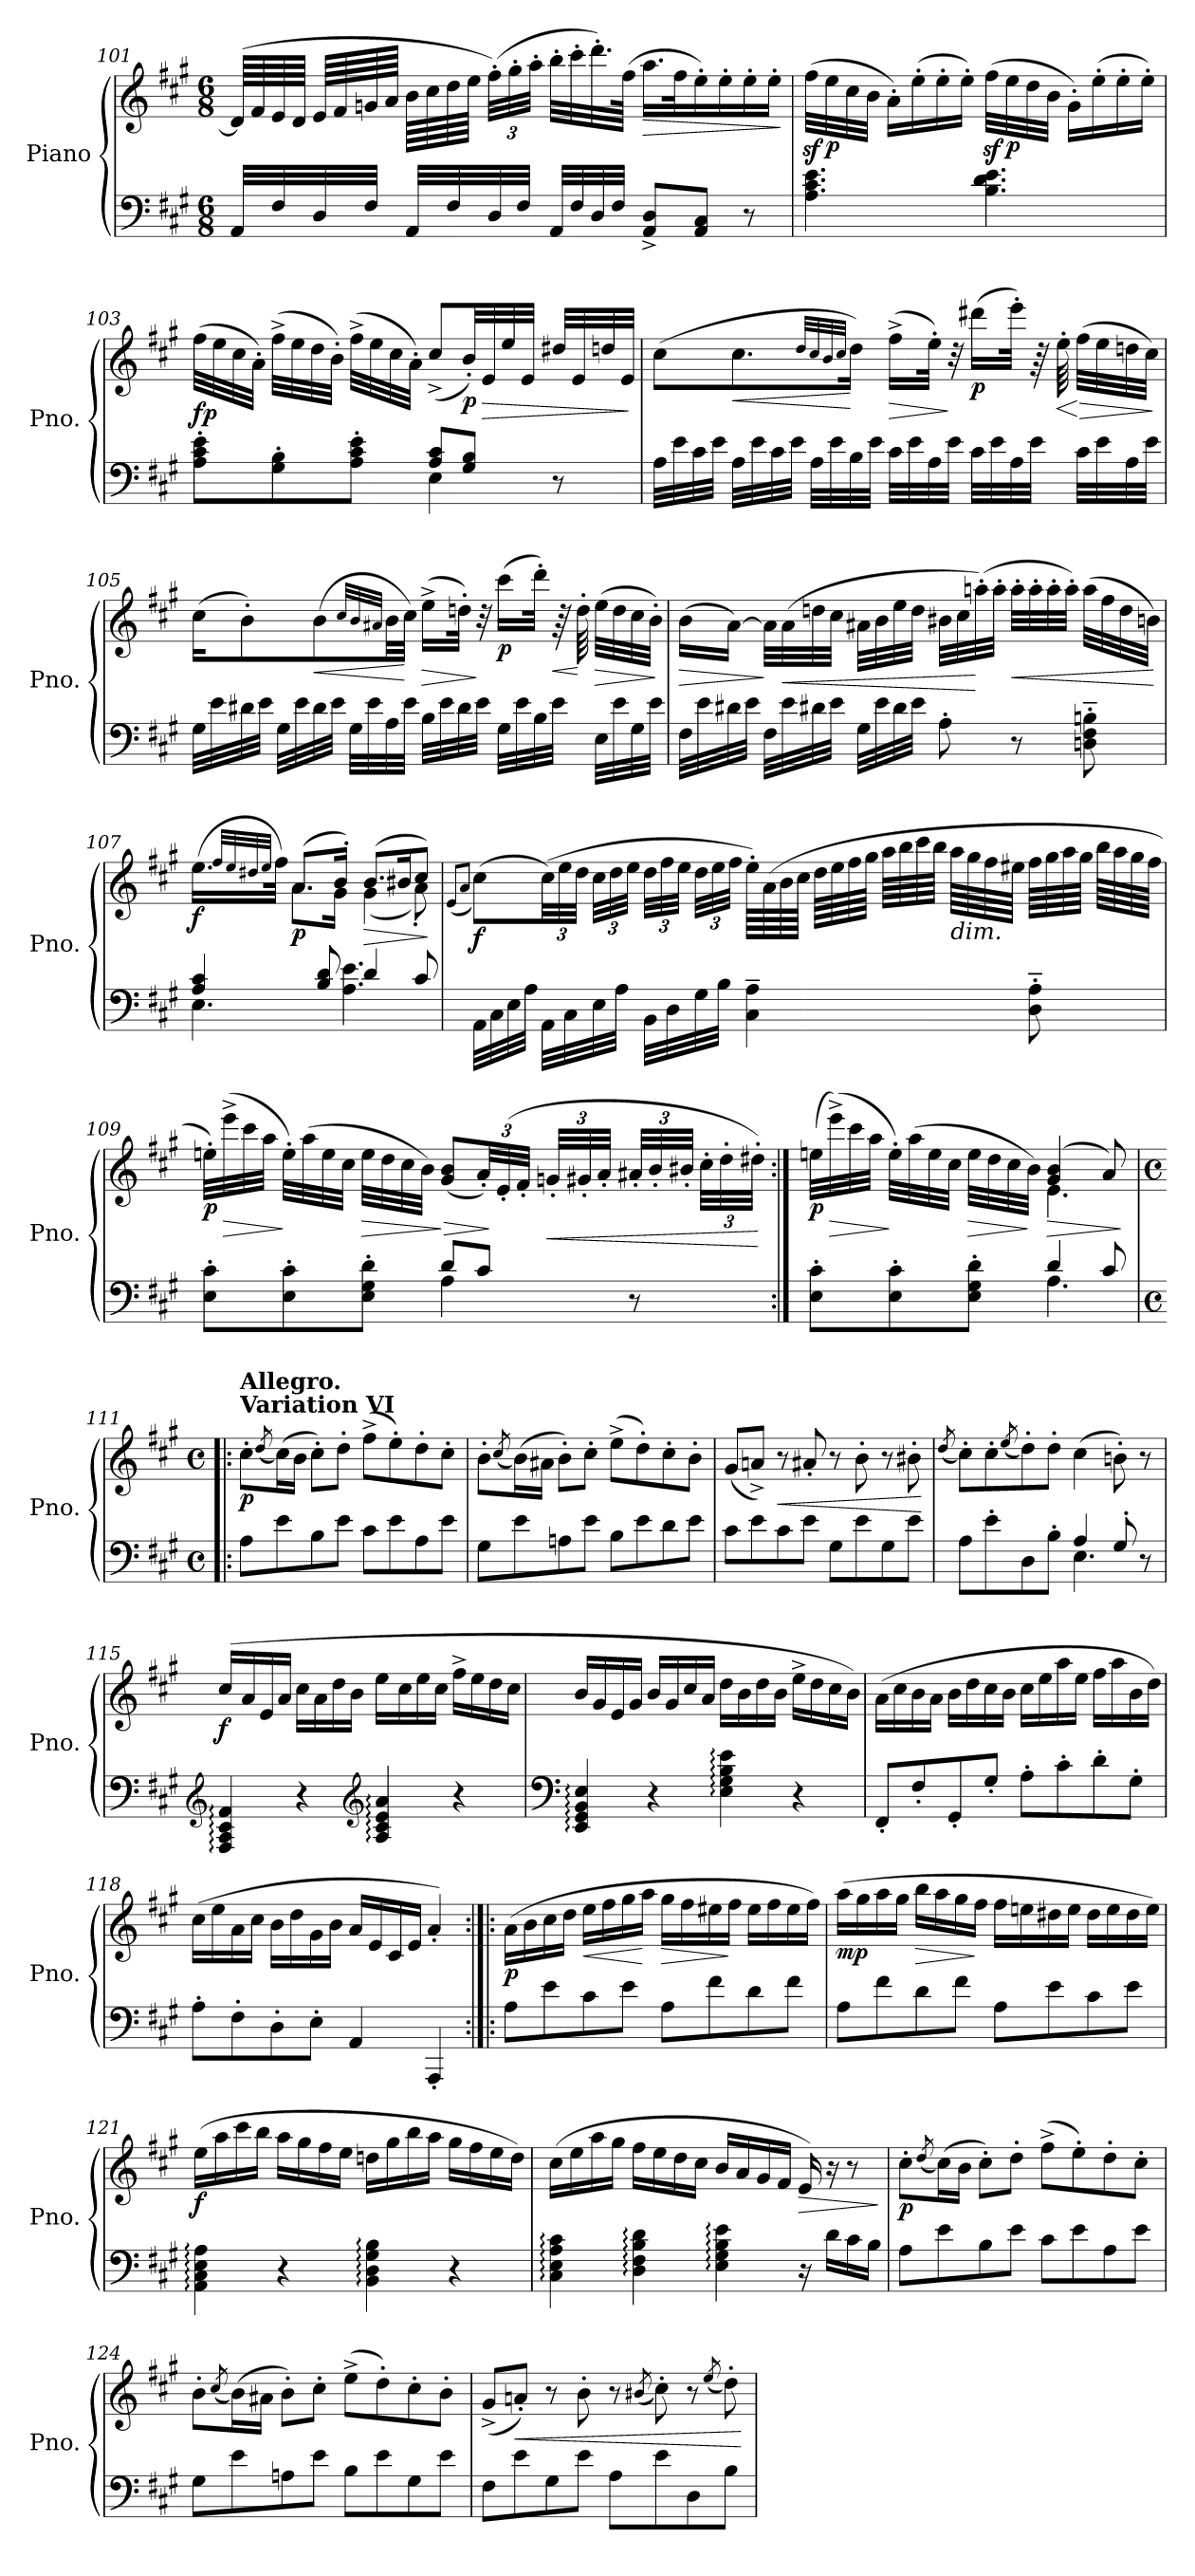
**kern	**kern	**dynam
*part1	*part1	*part1
*staff2	*staff1	*staff1/2
*I"Piano	*	*
*I'Pno.	*	*
*clefF4	*clefG2	*
*k[f#c#g#]	*k[f#c#g#]	*
*M6/8	*M6/8	*
=101	=101	=101
32AA/LLL	(64d/LLLL]	.
.	64f#/	.
32F#/	64e/	.
.	64d/JJJJ	.
32D/	64e/LLLL	.
.	64f#/	.
32F#/JJJ	64gn/	.
.	64a/JJJJ	.
32AA/LLL	64b\LLLL	.
.	64cc#\	.
32F#/	64dd\	.
.	64ee\JJJJ	.
*	*Xbrackettup	*
32D/	(48ff#'\LLL)	.
.	48gg#'\	.
32F#/JJJ	.	.
.	48aa'\JJJ	.
32AA/LLL	32bb'\LLL	.
32F#/	32ccc#'\	.
32D/	32.ddd'\)	.
32F#/JJJ	.	.
.	(64ff#\JJJk	.
!	!	!LO:HP:b
8AA/^> 8D/^>L	16.aa\LL	>
.	32ff#\K	.
8AA/ 8C#/J	16ee'\)	.
.	16ee'\	.
8r	16ee'\	.
.	16ee'\JJ	.
.	.	]
=102	=102	=102
4.A\ 4.c#\ 4.e\	(32ff#z<\LLL	.
!	!	!LO:DY:b
.	32ee\	p
.	32cc#\	.
.	32b\JJJ	.
.	16a'\LL)	.
.	(16ee'\	.
.	16ee'\	.
.	16ee'\JJ)	.
4.B\ 4.d\ 4.e\	(32ff#z<\LLL	.
!	!	!LO:DY:b
.	32ee\	p
.	32dd\	.
.	32b\JJJ	.
.	16g#'\LL)	.
.	(16ee'\	.
.	16ee'\	.
.	16ee'\JJ)	.
=103	=103	=103
*^	*	*
!	!	!	!LO:DY:b
8A\' 8c#\' 8e\'L	4.ryy	(32ff#\LLL	fp
.	.	32ee\	.
.	.	32cc#\	.
.	.	32a'\JJJ)	.
8G#\' 8B\'	.	(32ff#^\LLL	.
.	.	32ee\	.
.	.	32dd\	.
.	.	32b'\JJJ)	.
8A\' 8c#\' 8e\'J	.	(32ff#^\LLL	.
.	.	32ee\	.
.	.	32cc#\	.
.	.	32a'\JJJ)	.
8A/ 8c#/L	4E\	(8cc#^>/L	.
!	!	!	!LO:DY:b
8G#/ 8B/J	.	32b'/LL)	p
!	!	!	!LO:HP:b
.	.	32e/	>
.	.	32ee/	.
.	.	32e/JJJ	.
8r	8ryy	32dd#X/LLL	.
.	.	32e/	.
.	.	32ddn/	.
.	.	32e/JJJ	.
*v	*v	*	*
.	.	]
=104	=104	=104
32A\LLL	(8cc#\L	.
32e\	.	.
32c#\	.	.
32e\JJJ	.	.
!	!	!LO:HP:b
32A\LLL	8.cc#\	<
32e\	.	.
32c#\	.	.
32e\JJJ	.	.
32A\LLL	.	.
32e\	.	.
.	32qdd/LLL	.
.	32qcc#/	.
.	32qb/	.
.	32qcc#/JJJ	.
32B\	16dd\Jk)	[
32e\JJJ	.	.
!	!	!LO:HP:b
32c#\LLL	(16ff#^<\LL	>
32e\	.	.
32A\	32ee'\JJk)	.
32e\JJJ	32r	]
!	!	!LO:DY:b
32c#\LLL	(16ddd#X\LL	p
32e\	.	.
32A\	32eee'\JJk)	.
32e\JJJ	64r	.
!	!	!LO:HP:b
.	64ee'\	<
!	!	!LO:HP:n=1:b
32c#\LLL	(32ff#\LLL	[ >
32e\	32ee\	.
32A\	32ddn\	.
32e\JJJ	32cc#\JJJ)	.
.	.	]
=105	=105	=105
32G#\LLL	(16cc#\KL	.
32e\	.	.
32d#X\	8b'\)	.
32e\JJJ	.	.
32G#\LLL	.	.
32e\	.	.
!	!	!LO:HP:b
32d#\	(8b\	<
32e\JJJ	.	.
32G#\LLL	.	.
32e\	.	.
.	32qcc#/LLL	.
.	32qb/	.
.	32qa#X/JJJ	.
32A\	32b\LL	.
32e\JJJ	32cc#\JJJ)	[
!	!	!LO:HP:b
32B\LLL	(16ee^\LL	>
32e\	.	.
32d#\	32ddn'\JJk)	.
32e\JJJ	32r	]
!	!	!LO:DY:b
32G#\LLL	(16ccc#\LL	p
32e\	.	.
32B\	32ddd'\JJk)	.
!	!	!LO:HP:b
32e\JJJ	64r	<
.	64dd'\	[
!	!	!LO:HP:b
32E\LLL	(32ee\LLL	>
32e\	32dd\	.
32G#\	32cc#\	.
32e\JJJ	32b'\JJJ)	.
.	.	]
=106	=106	=106
!	!	!LO:HP:b
32F#\LLL	(16b\LL	>
32e\	.	.
32d#X\	[16a\JJ)	.
32e\JJJ	.	.
32F#\LLL	32a\LLL]	]
!	!	!LO:HP:b
32e\	(32a\	<
32d#X\	32ddn\	.
32e\JJJ	32cc#\JJJ	.
32G#\LLL	32a#X\LLL	.
32e\	32b\	.
32d#\	32ee\	.
32e\JJJ	32dd\JJJ	.
8A'\	32b#X\LLL	.
.	32cc#\	.
.	(32aan'\)	[
.	32aa'\JJJ	.
!	!	!LO:HP:b
8r	32aa'\LLL	<
.	32aa'\	.
.	32aa'\	.
.	32aa'\JJJ)	.
8Dn\'~ 8F#\'~ 8Bn\'~	(32aa\LLL	.
.	32ff#\	.
.	32dd\	.
.	32bn\JJJ)	.
.	.	[
=107	=107	=107
*^	*^	*
!	!	!	!	!LO:DY:b
4A/ 4c#/	4.E\	(>16.ee\LL	8ryy	f
.	.	32qff#/LLL	.	.
.	.	32qee/	.	.
.	.	32qdd#X/	.	.
.	.	32qee/JJJ	.	.
.	.	32ff#\JJk)	.	.
!	!	!	!	!LO:DY:b
.	.	(8.a/L	8.a\L	p
8B/ 8d/	.	.	.	.
.	.	16b'/Jk)	16g#\Jk	.
!	!	!	!	!LO:HP:b
4d/	4.A\ 4.e\	(8.b/L	(4g#\	>
.	.	16b#X/K	.	.
8c#/	.	8cc#/J)	8a'\)	.
*v	*v	*	*	*
*	*v	*v	*
.	.	]
=108	=108	=108
.	(8qe/L	.
.	8qa/J	.
!	!	!LO:DY:b
32AA\LLL	(8cc#\L)	f
32C#\	.	.
32E\	.	.
32A\JJJ	.	.
32AA\LLL	(48cc#\LL)	.
.	48ee\	.
32C#\	.	.
.	48dd\JJJ	.
32E\	48cc#\LLL	.
.	48dd\	.
32A\JJJ	.	.
.	48ee\JJJ	.
32BB\LLL	48dd\LLL	.
.	48ff#\	.
32D\	.	.
.	48ee\JJJ	.
32G#\	48dd\LLL	.
.	48ee\	.
32B\JJJ	.	.
.	48ff#\JJJ	.
4C#\~ 4A\~	64ee'\LLLL)	.
.	(64a\	.
.	64b\	.
.	64cc#\JJJJ	.
.	64dd\LLLL	.
.	64ee\	.
.	64ff#\	.
.	64gg#\JJJJ	.
.	64aa\LLLL	.
.	64bb\	.
.	64ccc#\	.
.	64bb\JJJJ	.
!	!LO:TX:b:i:t=dim.	!
.	64aa\LLLL	.
.	64gg#\	.
.	64ff#\	.
.	64ee#X\JJJJ	.
8D\'~ 8A\'~	64ff#\LLLL	.
.	64gg#\	.
.	64aa\	.
.	64gg#\JJJJ	.
.	64bb\LLLL	.
.	64aa\	.
.	64gg#\	.
.	64ff#\JJJJ	.
=109	=109	=109
*^	*	*
!	!	!	!LO:DY:b
8E\' 8c#\'L	4.ryy	32een'\LLL)	p
!	!	!	!LO:HP:b
.	.	(32eee^\	>
.	.	32ccc#\	.
.	.	32aa\JJJ	.
8E\' 8c#\'	.	32ee'\LLL)	]
.	.	(32aa\	.
.	.	32ee\	.
.	.	32cc#\JJJ	.
!	!	!	!LO:HP:b
8E\' 8G#\' 8d\'J	.	32ee\LLL	>
.	.	32dd\	.
.	.	32cc#\	.
.	.	32b\JJJ)	.
!	!	!	!LO:HP:n=1:b
8d/L	4A\	(8g#/ 8b/L	] >
8c#/J	.	48a'/LL)	.
.	.	(48e'/	]
.	.	48f#'/JJJ	.
!	!	!	!LO:HP:b
.	.	48gn'/LLL	<
.	.	48g#X'/	.
.	.	48a'/JJJ	.
8r	8ryy	48a#X'/LLL	.
.	.	48b'/	.
.	.	48b#X'/JJJ	.
*	*	*brackettup	*
.	.	48cc#'\LLL	.
.	.	48dd'\	.
.	.	48dd#X'\JJJ)	.
*v	*v	*	*
.	.	[
=110:|!	=110:|!	=110:|!
*^	*^	*
!	!	!	!	!LO:DY:b
8E\' 8c#\'L	4.ryy	(>32een\LLL	4.ryy	p
!	!	!	!	!LO:HP:b
.	.	(>32eee^>\)	.	>
.	.	32ccc#\	.	.
.	.	32aa\JJJ	.	.
8E\' 8c#\'	.	32ee'>\LLL)	.	]
.	.	(>32aa\	.	.
.	.	32ee\	.	.
.	.	32cc#\JJJ	.	.
!	!	!	!	!LO:HP:b
8E\' 8G#\' 8d\'J	.	32ee\LLL	.	>
.	.	32dd\	.	.
.	.	32cc#\	.	.
.	.	32b\JJJ)	.	]
!	!	!	!	!LO:HP:b
4d/	4.A\	(>4g#/ 4b/	4.e\	>
8c#/	.	8a/)	.	.
*v	*v	*	*	*
*	*v	*v	*
.	.	]
=111!|:	=111!|:	=111!|:
*M4/4	*M4/4	*
*met(c)	*met(c)	*
*	*MM130	*
!	!LO:TX:B:t=Variation VI	!
!	!LO:TX:a:B:t=Allegro.	!
!	!	!LO:DY:b
8A\L	8cc#'\L	p
.	(8qdd/	.
8e\	(16cc#\L)	.
.	16b\JJ	.
8B\	8cc#'\L)	.
8e\J	8dd'\J	.
8c#\L	(8ff#^\L	.
8e\	8ee'\)	.
8A\	8dd'\	.
8e\J	8cc#'\J	.
=112	=112	=112
8G#\L	8b'\L	.
.	(8qcc#/	.
8e\	(16b\L)	.
.	16a#X\JJ	.
8An\	8b'\L)	.
8e\J	8cc#'\J	.
8B\L	(8ee^\L	.
8e\	8dd'\)	.
8d\	8cc#'\	.
8e\J	8b'\J	.
=113	=113	=113
8c#\L	(8g#/L	.
8e\	8an^>/J)	.
!	!	!LO:HP:b
8c#\	8r	<
8e\J	8a#X'/	.
8G#\L	8r	.
8e\	8b'\	.
8G#\	8r	.
8e\J	8b#X'\	.
.	.	[
=114	=114	=114
.	(8qdd/	.
*^	*	*
8A\L	2ryy	8cc#'\L)	.
8e'>\	.	8cc#'\	.
.	.	(8qee/	.
8D\	.	8dd'\)	.
8B'>\J	.	8dd'\J	.
4A/	4.E\	(4cc#\	.
8G#'</	.	8bn'\)	.
8r	8ryy	8r	.
=115	=115	=115	=115
!	!	!	!LO:DY:b
*v	*v	*	*
4AAA/: 4CC#/: 4EE/: 4AA/:	(16cc#/LL	f
.	16a/	.
.	16e/	.
.	16a/JJ	.
4r	16cc#\LL	.
.	16a\	.
.	16dd\	.
.	16b\JJ	.
*clefG2	*	*
4A/: 4c#/: 4e/: 4a/:	16ee\LL	.
.	16cc#\	.
.	16ee\	.
.	16cc#\JJ	.
4r	16ff#^\LL	.
.	16ee\	.
.	16dd\	.
.	16cc#\JJ	.
=116	=116	=116
*clefF4	*	*
4EE/: 4GG#/: 4BB/: 4E/:	16b/LL	.
.	16g#/	.
.	16e/	.
.	16g#/JJ	.
4r	16b/LL	.
.	16g#/	.
.	16cc#/	.
.	16a/JJ	.
4E\: 4G#\: 4B\: 4e\:	16dd\LL	.
.	16b\	.
.	16dd\	.
.	16b\JJ	.
4r	16ee^\LL	.
.	16dd\	.
.	16cc#\	.
.	16b\JJ)	.
=117	=117	=117
8FF#'/L	(16a\LL	.
.	16cc#\	.
8F#'/	16b\	.
.	16a\JJ	.
8GG#'/	16b\LL	.
.	16dd\	.
8G#'/J	16cc#\	.
.	16b\JJ	.
8A'\L	16cc#\LL	.
.	16ee\	.
8c#'\	16aa\	.
.	16ee\JJ	.
8d'\	16ff#\LL	.
.	16aa\	.
8G#'\J	16b\	.
.	16dd\JJ)	.
=118	=118	=118
8A'\L	(16cc#\LL	.
.	16ee\	.
8F#'\	16a\	.
.	16cc#\JJ	.
8D'\	16b\LL	.
.	16dd\	.
8E'\J	16g#\	.
.	16b\JJ	.
4AA/	16a/LL	.
.	16e/	.
.	16c#/	.
.	16e/JJ	.
4AAA'/	4a'/)	.
=119:|!|:	=119:|!|:	=119:|!|:
!	!	!LO:DY:b
8A\L	(16a\LL	p
.	16b\	.
8e\	16cc#\	.
.	16dd\JJ	.
!	!	!LO:HP:b
8c#\	16ee\LL	<
.	16ff#\	.
8e\J	16gg#\	.
.	16aa\JJ	[
!	!	!LO:HP:b
8A\L	16gg#\LL	>
.	16ff#\	.
8f#\	16ee#X\	.
.	16ff#\JJ	]
8d\	16ee#\LL	.
.	16ff#\	.
8f#\J	16ee#\	.
.	16ff#\JJ)	.
=120	=120	=120
!	!	!LO:DY:b
8A\L	(16aa\LL	mp
.	16gg#\	.
8f#\	16aa\	.
.	16gg#\JJ	.
!	!	!LO:HP:b
8d\	16bb\LL	>
.	16aa\	.
8f#\J	16gg#\	.
.	16ff#\JJ	]
8A\L	16ff#\LL	.
.	16een\	.
8e\	16dd#X\	.
.	16ee\JJ	.
8c#\	16dd#\LL	.
.	16ee\	.
8e\J	16dd#\	.
.	16ee\JJ)	.
=121	=121	=121
!	!	!LO:DY:b
4AA\: 4C#\: 4E\: 4A\:	(16ee\LL	f
.	16aa\	.
.	16ccc#\	.
.	16bb\JJ	.
4r	16aa\LL	.
.	16gg#\	.
.	16ff#\	.
.	16ee\JJ	.
4BB\: 4D\: 4G#\: 4B\:	16ddn\LL	.
.	16gg#\	.
.	16bb\	.
.	16aa\JJ	.
4r	16gg#\LL	.
.	16ff#\	.
.	16ee\	.
.	16dd\JJ)	.
=122	=122	=122
4C#\: 4E\: 4A\: 4c#\:	(16cc#\LL	.
.	16ee\	.
.	16aa\	.
.	16gg#\JJ	.
4D\: 4F#\: 4B\: 4d\:	16ff#\LL	.
.	16ee\	.
.	16dd\	.
.	16cc#\JJ	.
4E\: 4G#\: 4B\: 4e\:	16b/LL	.
.	16a/	.
.	16g#/	.
.	16f#/JJ	.
!	!	!LO:HP:b
16r	16e/)	>
16d\LL	16r	.
16c#\	8r	.
16B\JJ	.	.
.	.	]
=123	=123	=123
!	!	!LO:DY:b
8A\L	8cc#'\L	p
.	(8qdd/	.
8e\	(16cc#\L)	.
.	16b\JJ	.
8B\	8cc#'\L)	.
8e\J	8dd'\J	.
8c#\L	(8ff#^\L	.
8e\	8ee'\)	.
8A\	8dd'\	.
8e\J	8cc#'\J	.
=124	=124	=124
8G#\L	8b'\L	.
.	(8qcc#/	.
8e\	(16b\L)	.
.	16a#X\JJ	.
8An\	8b'\L)	.
8e\J	8cc#'\J	.
8B\L	(8ee^\L	.
8e\	8dd'\)	.
8G#\	8cc#'\	.
8e\J	8b'\J	.
=125	=125	=125
8F#\L	(8g#^>/L	.
!	!	!LO:HP:b
8e\	8an'/J)	<
8G#\	8r	.
8e\J	8b'\	.
8A\L	8r	.
.	(8qb#X/	.
8e\	8cc#'\)	.
8D\	8r	.
.	(8qee/	.
8B\J	8dd'\)	.
.	.	[
=	=	=
*-	*-	*-
